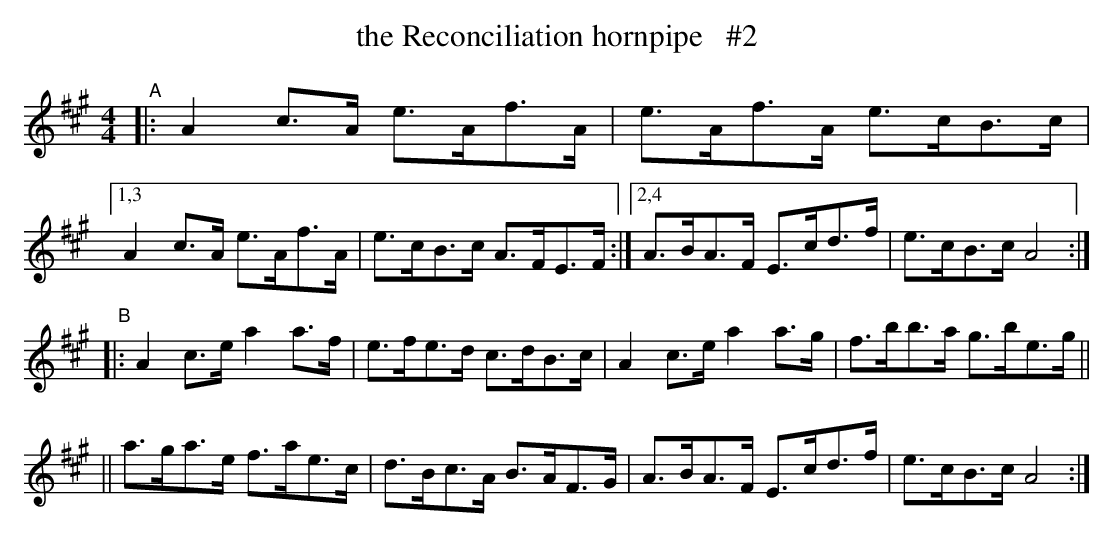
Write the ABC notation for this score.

X:1
T: the Reconciliation hornpipe   #2
M: 4/4
L: 1/8
K: A
"^A"\
|: A2c>A e>Af>A | e>Af>A e>cB>c |[1,3 A2c>A  e>Af>A | e>cB>c A>FE>F \
                               :|[2,4 A>BA>F E>cd>f | e>cB>c A4 :|
"^B"\
|: A2c>e  a2a>f  | e>fe>d c>dB>c | A2c>e a2a>g | f>bb>a g>be>g ||
|| a>ga>e f>ae>c | d>Bc>A B>AF>G | A>BA>F E>cd>f | e>cB>c A4 :|
